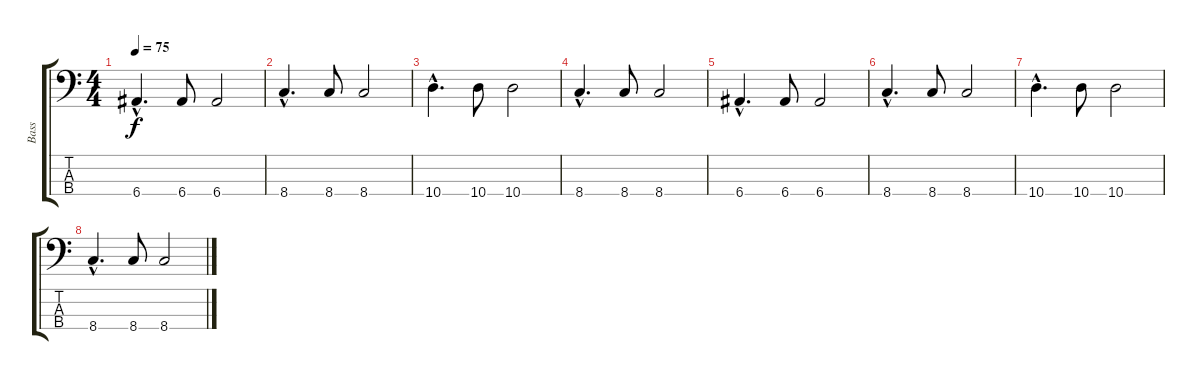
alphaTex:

\track ("Bass" "Bass") {instrument electricbassfinger}
\staff {score tabs}
\tuning (G2 D2 A1 E1) {hide}
\ts (4 4)
\tempo 75
\clef f4
\ks c
6.4{hac}.4{d dy f} 6.4.8 6.4.2 |
8.4{hac}.4{d} 8.4.8 8.4.2 |
10.4{hac}.4{d} 10.4.8 10.4.2 |
8.4{hac}.4{d} 8.4.8 8.4.2 |
6.4{hac}.4{d} 6.4.8 6.4.2 |
8.4{hac}.4{d} 8.4.8 8.4.2 |
10.4{hac}.4{d} 10.4.8 10.4.2 |
8.4{hac}.4{d} 8.4.8 8.4.2
